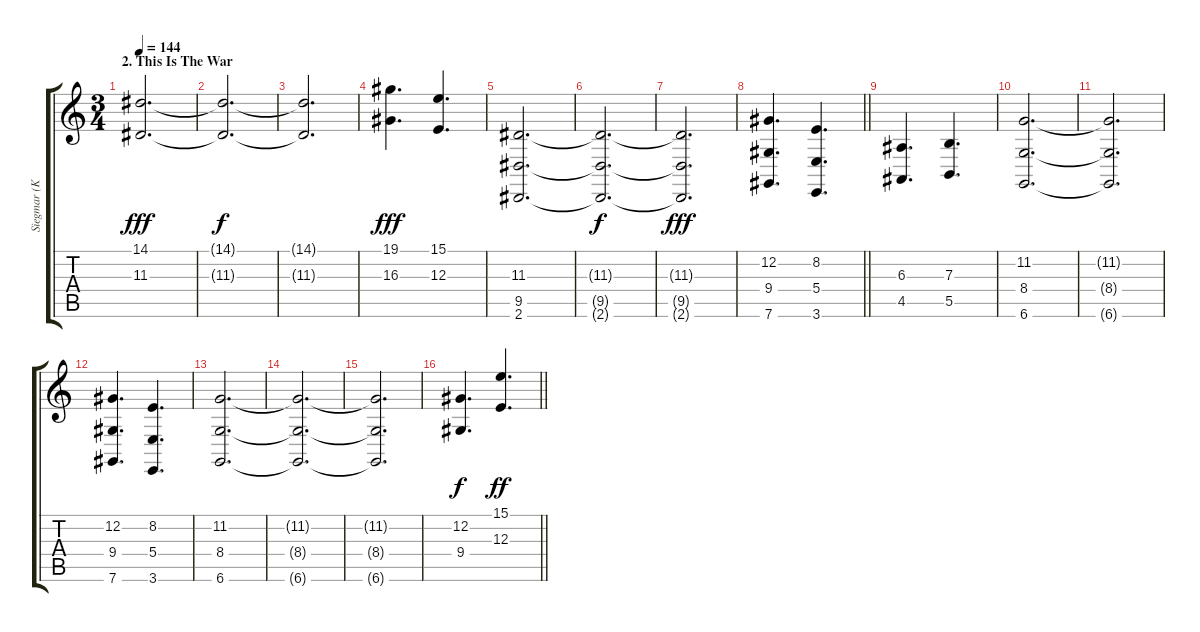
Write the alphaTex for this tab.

\track ("Siegmar (Keyboard II)" "Siegmar (K") {instrument synthstrings2}
\staff {score tabs}
\tuning (Db4 Ab3 E3 B2 Gb2 Db2) {hide}
\ts (3 4)
\section ("" "2. This Is The War")
\tempo 144
\clef g2
\ks c
(14.1 11.3).2{d dy fff} |
(14.1{t} 11.3{t}).2{d dy f} |
(14.1{t} 11.3{t}).2{d} |
(19.1 16.3).4{d dy fff} (15.1 12.3).4{d} |
(11.3 9.5 2.6).2{d} |
(11.3{t} 9.5{t} 2.6{t}).2{d dy f} |
(11.3{t} 9.5{t} 2.6{t}).2{d dy fff} |
\barLineRight lightlight
(12.2 9.4 7.6).4{d} (8.2 5.4 3.6).4{d} |
(6.3 4.5).4{d} (7.3 5.5).4{d} |
(11.2 8.4 6.6).2{d} |
(11.2{t} 8.4{t} 6.6{t}).2{d} |
(12.2 9.4 7.6).4{d} (8.2 5.4 3.6).4{d} |
(11.2 8.4 6.6).2{d} |
(11.2{t} 8.4{t} 6.6{t}).2{d} |
(11.2{t} 8.4{t} 6.6{t}).2{d} |
\barLineRight lightlight
(12.2 9.4).4{d dy f} (15.1 12.3).4{d dy ff}
